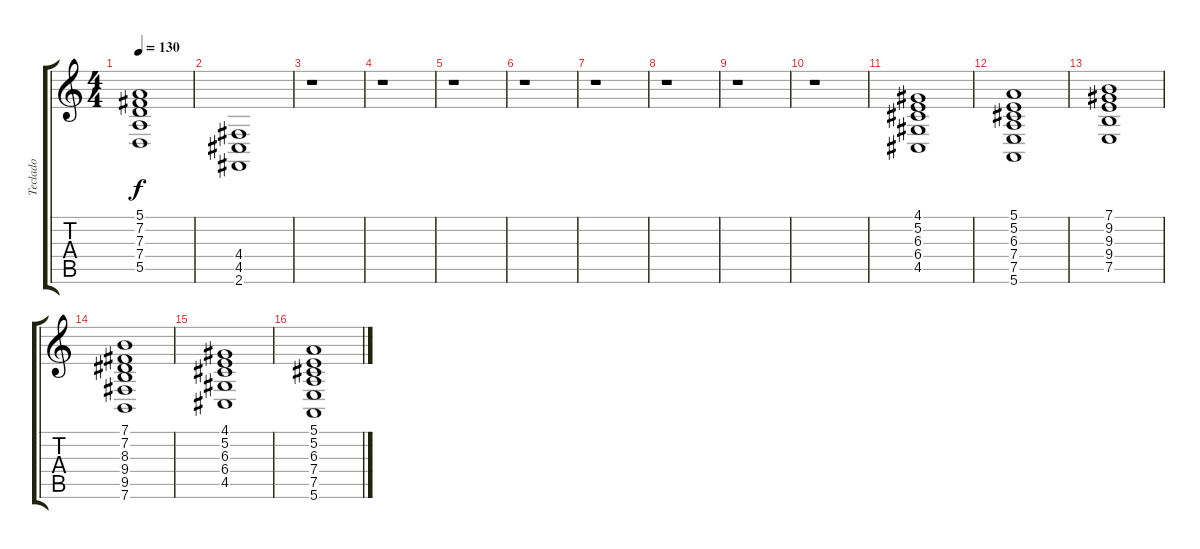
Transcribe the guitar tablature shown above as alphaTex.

\track ("Teclado" "Teclado") {instrument acousticgrandpiano}
\staff {score tabs}
\tuning (E4 B3 G3 D3 A2 E2) {hide}
\ts (4 4)
\tempo 130
\clef g2
\ks c
(5.1 7.2 7.3 7.4 5.5).1{dy f} |
(4.4 4.5 2.6).1 |
r.1 |
r.1 |
r.1 |
r.1 |
r.1 |
r.1 |
r.1 |
r.1 |
(4.1 5.2 6.3 6.4 4.5).1 |
(5.1 5.2 6.3 7.4 7.5 5.6).1 |
(7.1 9.2 9.3 9.4 7.5).1 |
(7.1 7.2 8.3 9.4 9.5 7.6).1 |
(4.1 5.2 6.3 6.4 4.5).1 |
(5.1 5.2 6.3 7.4 7.5 5.6).1
